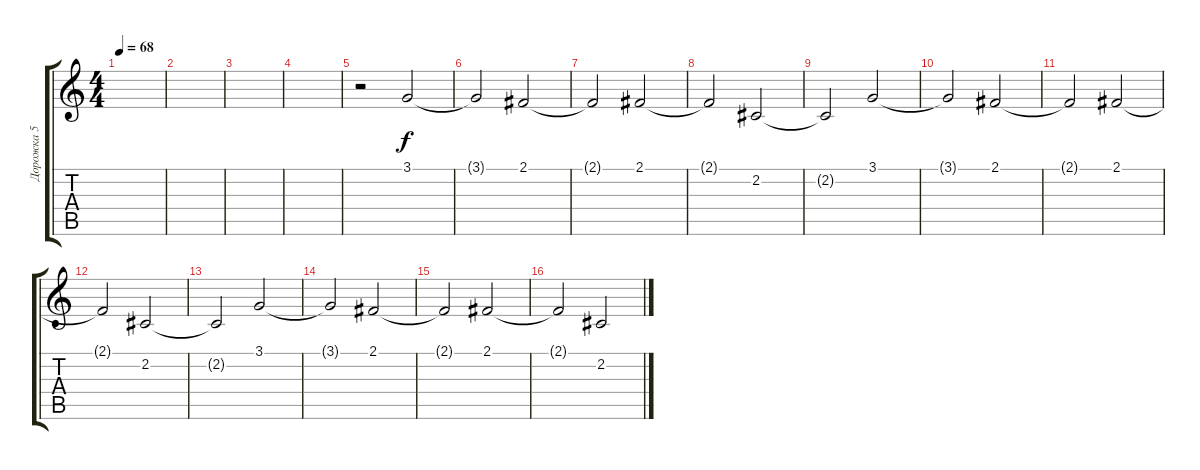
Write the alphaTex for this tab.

\track ("Дорожка 5" "Дорожка 5") {instrument ocarina}
\staff {score tabs}
\tuning (E4 B3 G3 D3 A2 E2) {hide}
\ts (4 4)
\tempo 68
\clef g2
\ks c
|
|
|
|
r.2 3.1.2 |
3.1{t}.2 2.1.2 |
2.1{t}.2 2.1.2 |
2.1{t}.2 2.2.2 |
2.2{t}.2 3.1.2 |
3.1{t}.2 2.1.2 |
2.1{t}.2 2.1.2 |
2.1{t}.2 2.2.2 |
2.2{t}.2 3.1.2{volume 7 instrument stringensemble2} |
3.1{t}.2 2.1.2 |
2.1{t}.2 2.1.2 |
2.1{t}.2 2.2.2
